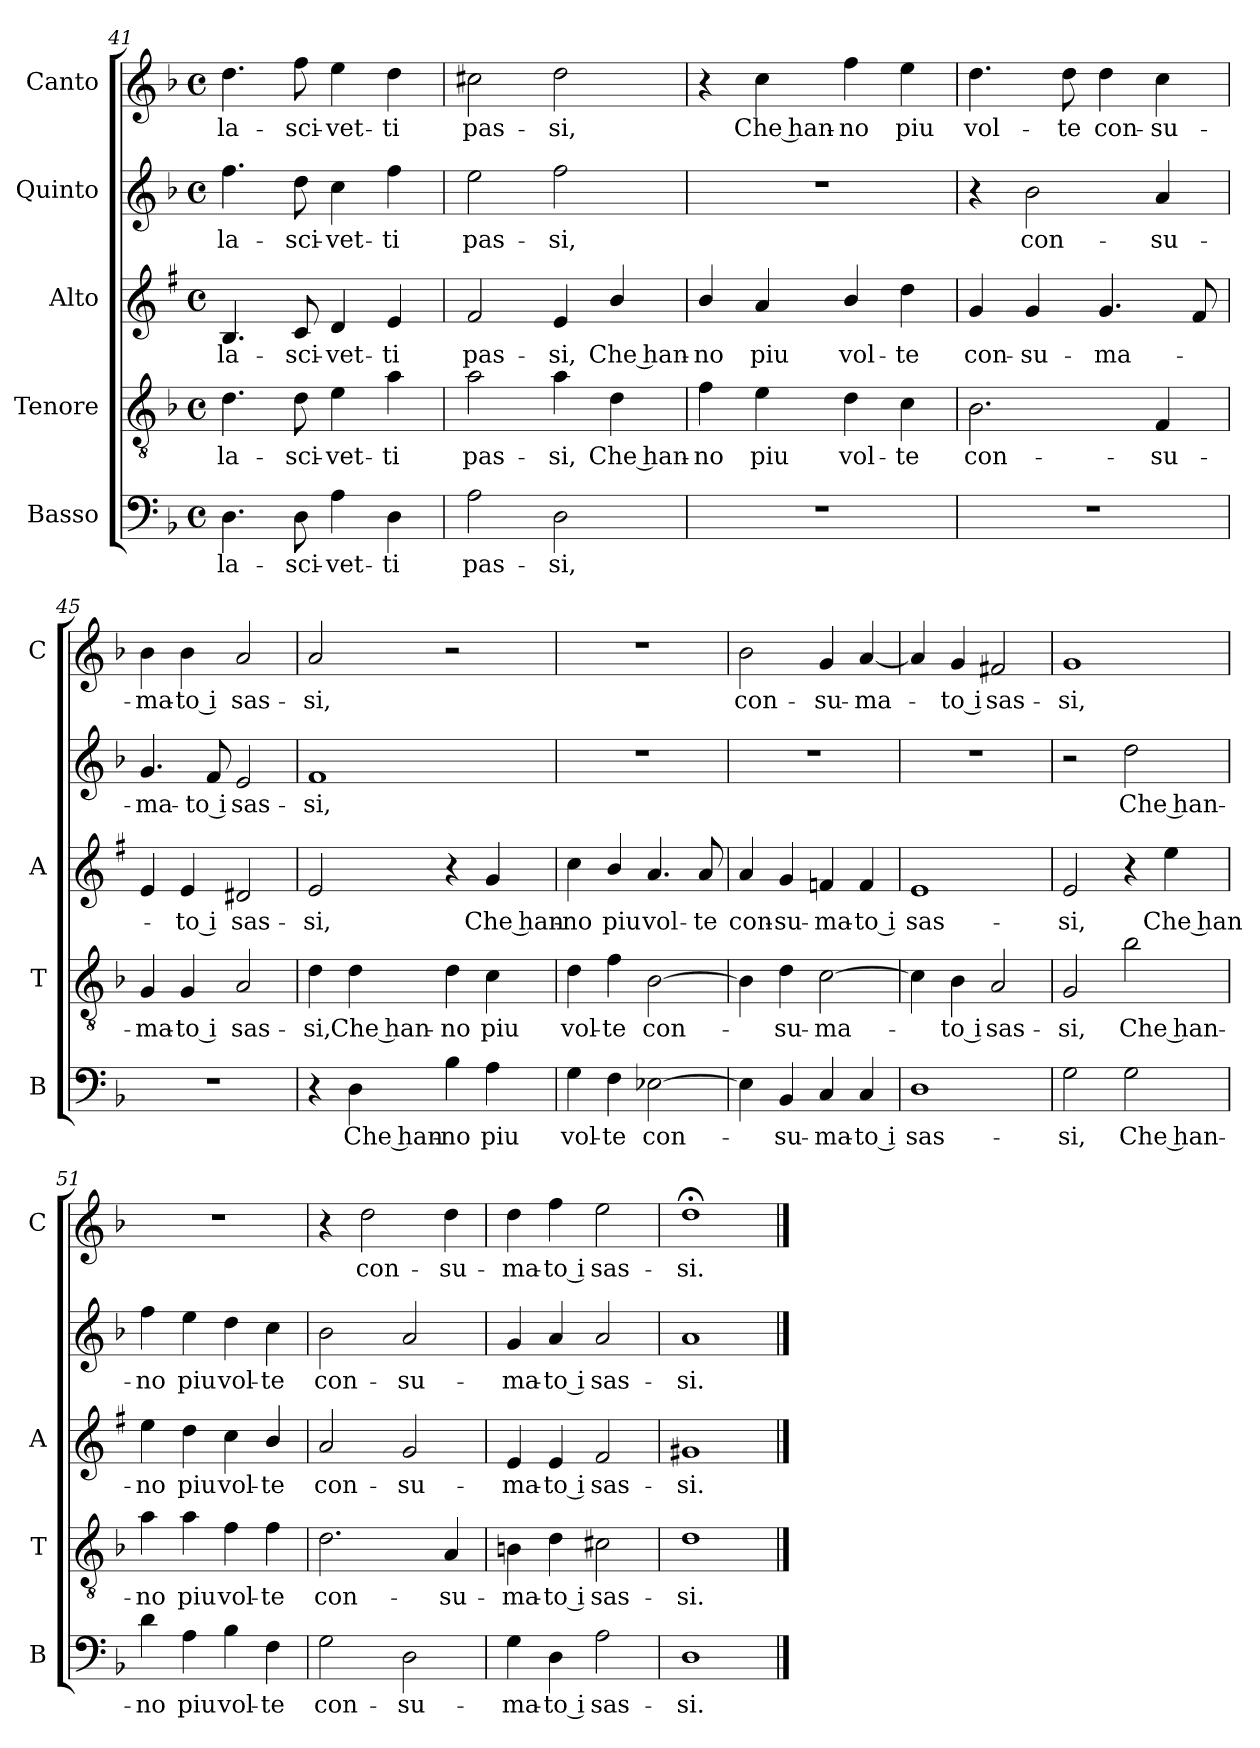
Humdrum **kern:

**kern	**text	**kern	**text	**kern	**text	**kern	**text	**kern	**text
*part5	*part5	*part4	*part4	*part3	*part3	*part2	*part2	*part1	*part1
*staff5	*staff5	*staff4	*staff4	*staff3	*staff3	*staff2	*staff2	*staff1	*staff1
*I"Basso	*	*I"Tenore	*	*I"Alto	*	*I"Quinto	*	*I"Canto	*
*I'B	*	*I'T	*	*I'A	*	*	*	*I'C	*
*clefF4	*	*clefGv2	*	*clefG2	*	*clefG2	*	*clefG2	*
*	*	*	*	*ITrd1c2	*	*	*	*	*
*k[b-]	*	*k[b-]	*	*k[b-]	*	*k[b-]	*	*k[b-]	*
*F:	*	*F:	*	*F:	*	*F:	*	*F:	*
*M4/4	*	*M4/4	*	*M4/4	*	*M4/4	*	*M4/4	*
*met(c)	*	*met(c)	*	*met(c)	*	*met(c)	*	*met(c)	*
=41	=41	=41	=41	=41	=41	=41	=41	=41	=41
!	!LO:LY:b	!	!LO:LY:b	!	!LO:LY:b	!	!LO:LY:b	!	!LO:LY:b
4.D\	la-	4.d\	la-	4.A/	la-	4.ff\	la-	4.dd\	la-
!	!LO:LY:b	!	!LO:LY:b	!	!LO:LY:b	!	!LO:LY:b	!	!LO:LY:b
8D\	-sci-	8d\	-sci-	8B-/	-sci-	8dd\	-sci-	8ff\	-sci-
!	!LO:LY:b	!	!LO:LY:b	!	!LO:LY:b	!	!LO:LY:b	!	!LO:LY:b
4A\	-vet-	4e\	-vet-	4c/	-vet-	4cc\	-vet-	4ee\	-vet-
!	!LO:LY:b	!	!LO:LY:b	!	!LO:LY:b	!	!LO:LY:b	!	!LO:LY:b
4D\	-ti	4a\	-ti	4d/	-ti	4ff\	-ti	4dd\	-ti
!!LO:PB:g=z
=42	=42	=42	=42	=42	=42	=42	=42	=42	=42
!	!LO:LY:b	!	!LO:LY:b	!	!LO:LY:b	!	!LO:LY:b	!	!LO:LY:b
2A\	pas-	2a\	pas-	2e/	pas-	2ee\	pas-	2cc#X\	pas-
!	!LO:LY:b	!	!LO:LY:b	!	!LO:LY:b	!	!LO:LY:b	!	!LO:LY:b
2D\	-si,	4a\	-si,	4d/	-si,	2ff\	-si,	2dd\	-si,
!	!	!	!LO:LY:b	!	!LO:LY:b	!	!	!	!
.	.	4d\	Che han-	4a/	Che han-	.	.	.	.
=43	=43	=43	=43	=43	=43	=43	=43	=43	=43
!	!	!	!LO:LY:b	!	!LO:LY:b	!	!	!	!
1r	.	4f\	-no	4a/	-no	1r	.	4r	.
!	!	!	!LO:LY:b	!	!LO:LY:b	!	!	!	!LO:LY:b
.	.	4e\	piu	4g/	piu	.	.	4cc\	Che han-
!	!	!	!LO:LY:b	!	!LO:LY:b	!	!	!	!LO:LY:b
.	.	4d\	vol-	4a/	vol-	.	.	4ff\	-no
!	!	!	!LO:LY:b	!	!LO:LY:b	!	!	!	!LO:LY:b
.	.	4c\	-te	4cc\	-te	.	.	4ee\	piu
=44	=44	=44	=44	=44	=44	=44	=44	=44	=44
!	!	!	!LO:LY:b	!	!LO:LY:b	!	!	!	!LO:LY:b
1r	.	2.B-\	con-	4f/	con-	4r	.	4.dd\	vol-
!	!	!	!	!	!LO:LY:b	!	!LO:LY:b	!	!
.	.	.	.	4f/	-su-	2b-\	con-	.	.
!	!	!	!	!	!	!	!	!	!LO:LY:b
.	.	.	.	.	.	.	.	8dd\	-te
!	!	!	!	!	!LO:LY:b	!	!	!	!LO:LY:b
.	.	.	.	4.f/	-ma-	.	.	4dd\	con-
!	!	!	!LO:LY:b	!	!	!	!LO:LY:b	!	!LO:LY:b
.	.	4F/	-su-	.	.	4a/	-su-	4cc\	-su-
.	.	.	.	8e/	.	.	.	.	.
=45	=45	=45	=45	=45	=45	=45	=45	=45	=45
!	!	!	!LO:LY:b	!	!	!	!LO:LY:b	!	!LO:LY:b
1r	.	4G/	-ma-	4d/	.	4.g/	-ma-	4b-\	-ma-
!	!	!	!LO:LY:b	!	!LO:LY:b	!	!	!	!LO:LY:b
.	.	4G/	-to i	4d/	-to i	.	.	4b-\	-to i
!	!	!	!	!	!	!	!LO:LY:b	!	!
.	.	.	.	.	.	8f/	-to i	.	.
!	!	!	!LO:LY:b	!	!LO:LY:b	!	!LO:LY:b	!	!LO:LY:b
.	.	2A/	sas-	2c#X/	sas-	2e/	sas-	2a/	sas-
=46	=46	=46	=46	=46	=46	=46	=46	=46	=46
!	!	!	!LO:LY:b	!	!LO:LY:b	!	!LO:LY:b	!	!LO:LY:b
4r	.	4d\	-si,	2d/	-si,	1f	-si,	2a/	-si,
!	!LO:LY:b	!	!LO:LY:b	!	!	!	!	!	!
4D\	Che han-	4d\	Che han-	.	.	.	.	.	.
!	!LO:LY:b	!	!LO:LY:b	!	!	!	!	!	!
4B-\	-no	4d\	-no	4r	.	.	.	2r	.
!	!LO:LY:b	!	!LO:LY:b	!	!LO:LY:b	!	!	!	!
4A\	piu	4c\	piu	4f/	Che han-	.	.	.	.
=47	=47	=47	=47	=47	=47	=47	=47	=47	=47
!	!LO:LY:b	!	!LO:LY:b	!	!LO:LY:b	!	!	!	!
4G\	vol-	4d\	vol-	4b-\	-no	1r	.	1r	.
!	!LO:LY:b	!	!LO:LY:b	!	!LO:LY:b	!	!	!	!
4F\	-te	4f\	-te	4a/	piu	.	.	.	.
!	!LO:LY:b	!	!LO:LY:b	!	!LO:LY:b	!	!	!	!
[2E-X\	con-	[2B-\	con-	4.g/	vol-	.	.	.	.
!	!	!	!	!	!LO:LY:b	!	!	!	!
.	.	.	.	8g/	-te	.	.	.	.
!!LO:LB:g=z
=48	=48	=48	=48	=48	=48	=48	=48	=48	=48
!	!	!	!	!	!LO:LY:b	!	!	!	!LO:LY:b
4E-\]	.	4B-\]	.	4g/	con-	1r	.	2b-\	con-
!	!LO:LY:b	!	!LO:LY:b	!	!LO:LY:b	!	!	!	!
4BB-/	-su-	4d\	-su-	4f/	-su-	.	.	.	.
!	!LO:LY:b	!	!LO:LY:b	!	!LO:LY:b	!	!	!	!LO:LY:b
4C/	-ma-	[2c\	-ma-	4e-X/	-ma-	.	.	4g/	-su-
!	!LO:LY:b	!	!	!	!LO:LY:b	!	!	!	!LO:LY:b
4C/	-to i	.	.	4e-/	-to i	.	.	[4a/	-ma-
=49	=49	=49	=49	=49	=49	=49	=49	=49	=49
!	!LO:LY:b	!	!	!	!LO:LY:b	!	!	!	!
1D	sas-	4c\]	.	1d	sas-	1r	.	4a/]	.
!	!	!	!LO:LY:b	!	!	!	!	!	!LO:LY:b
.	.	4B-\	-to i	.	.	.	.	4g/	-to i
!	!	!	!LO:LY:b	!	!	!	!	!	!LO:LY:b
.	.	2A/	sas-	.	.	.	.	2f#X/	sas-
=50	=50	=50	=50	=50	=50	=50	=50	=50	=50
!	!LO:LY:b	!	!LO:LY:b	!	!LO:LY:b	!	!	!	!LO:LY:b
2G\	-si,	2G/	-si,	2d/	-si,	2r	.	1g	-si,
!	!LO:LY:b	!	!LO:LY:b	!	!	!	!LO:LY:b	!	!
2G\	Che han-	2b-\	Che han-	4r	.	2dd\	Che han-	.	.
!	!	!	!	!	!LO:LY:b	!	!	!	!
.	.	.	.	4dd\	Che han-	.	.	.	.
=51	=51	=51	=51	=51	=51	=51	=51	=51	=51
!	!LO:LY:b	!	!LO:LY:b	!	!LO:LY:b	!	!LO:LY:b	!	!
4d\	-no	4a\	-no	4dd\	-no	4ff\	-no	1r	.
!	!LO:LY:b	!	!LO:LY:b	!	!LO:LY:b	!	!LO:LY:b	!	!
4A\	piu	4a\	piu	4cc\	piu	4ee\	piu	.	.
!	!LO:LY:b	!	!LO:LY:b	!	!LO:LY:b	!	!LO:LY:b	!	!
4B-\	vol-	4f\	vol-	4b-\	vol-	4dd\	vol-	.	.
!	!LO:LY:b	!	!LO:LY:b	!	!LO:LY:b	!	!LO:LY:b	!	!
4F\	-te	4f\	-te	4a/	-te	4cc\	-te	.	.
=52	=52	=52	=52	=52	=52	=52	=52	=52	=52
!	!LO:LY:b	!	!LO:LY:b	!	!LO:LY:b	!	!LO:LY:b	!	!
2G\	con-	2.d\	con-	2g/	con-	2b-\	con-	4r	.
!	!	!	!	!	!	!	!	!	!LO:LY:b
.	.	.	.	.	.	.	.	2dd\	con-
!	!LO:LY:b	!	!	!	!LO:LY:b	!	!LO:LY:b	!	!
2D\	-su-	.	.	2f/	-su-	2a/	-su-	.	.
!	!	!	!LO:LY:b	!	!	!	!	!	!LO:LY:b
.	.	4A/	-su-	.	.	.	.	4dd\	-su-
=53	=53	=53	=53	=53	=53	=53	=53	=53	=53
!	!LO:LY:b	!	!LO:LY:b	!	!LO:LY:b	!	!LO:LY:b	!	!LO:LY:b
4G\	-ma-	4Bn\	-ma-	4d/	-ma-	4g/	-ma-	4dd\	-ma-
!	!LO:LY:b	!	!LO:LY:b	!	!LO:LY:b	!	!LO:LY:b	!	!LO:LY:b
4D\	-to i	4d\	-to i	4d/	-to i	4a/	-to i	4ff\	-to i
!	!LO:LY:b	!	!LO:LY:b	!	!LO:LY:b	!	!LO:LY:b	!	!LO:LY:b
2A\	sas-	2c#X\	sas-	2e/	sas-	2a/	sas-	2ee\	sas-
=54	=54	=54	=54	=54	=54	=54	=54	=54	=54
!	!LO:LY:b	!	!LO:LY:b	!	!LO:LY:b	!	!LO:LY:b	!	!LO:LY:b
1D	-si.	1d	-si.	1f#X	-si.	1a	-si.	1dd;<	-si.
==	==	==	==	==	==	==	==	==	==
*-	*-	*-	*-	*-	*-	*-	*-	*-	*-
